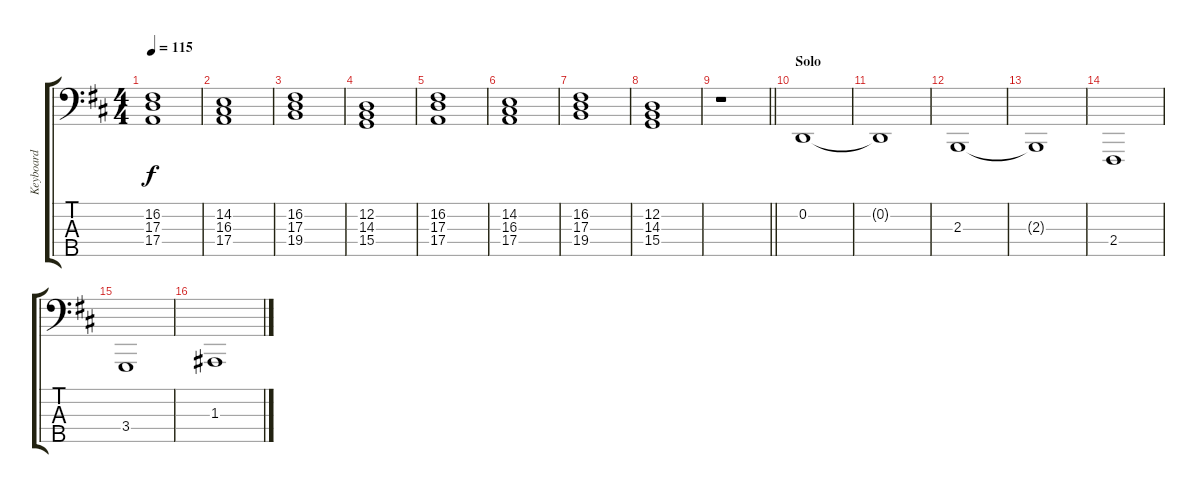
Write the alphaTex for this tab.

\track ("Keyboard" "Keyboard") {instrument brasssection}
\staff {score tabs}
\tuning (G2 D2 A1 E1 B0) {hide}
\ts (4 4)
\tempo 115
\clef f4
\ks d
(16.2 17.3 17.4).1{dy f} |
(14.2 16.3 17.4).1 |
(16.2 17.3 19.4).1 |
(12.2 14.3 15.4).1 |
(16.2 17.3 17.4).1 |
(14.2 16.3 17.4).1 |
(16.2 17.3 19.4).1 |
(12.2 14.3 15.4).1 |
\barLineRight lightlight
r.1 |
\section ("" "Solo")
0.2.1 |
0.2{t}.1 |
2.3.1 |
2.3{t}.1 |
2.4.1 |
3.4.1 |
1.3.1
